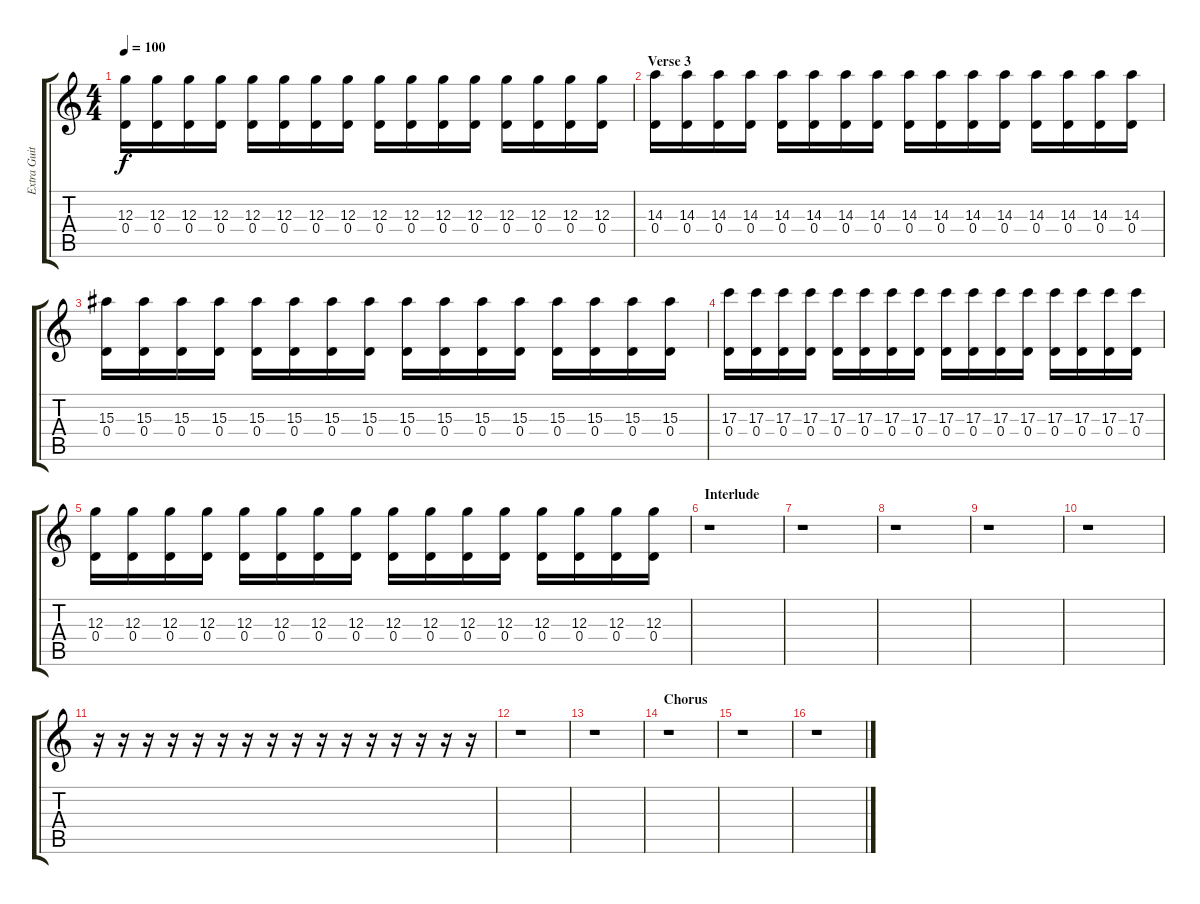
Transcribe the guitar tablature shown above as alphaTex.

\track ("Extra Guitar" "Extra Guit") {instrument distortionguitar}
\staff {score tabs}
\tuning (E4 B3 G3 D3 A2 E2) {hide}
\ts (4 4)
\tempo 100
\clef g2
\ks c
(12.3 0.4).16{dy f} (12.3 0.4).16 (12.3 0.4).16 (12.3 0.4).16 (12.3 0.4).16 (12.3 0.4).16 (12.3 0.4).16 (12.3 0.4).16 (12.3 0.4).16 (12.3 0.4).16 (12.3 0.4).16 (12.3 0.4).16 (12.3 0.4).16 (12.3 0.4).16 (12.3 0.4).16 (12.3 0.4).16 |
\section ("" "Verse 3")
(14.3 0.4).16 (14.3 0.4).16 (14.3 0.4).16 (14.3 0.4).16 (14.3 0.4).16 (14.3 0.4).16 (14.3 0.4).16 (14.3 0.4).16 (14.3 0.4).16 (14.3 0.4).16 (14.3 0.4).16 (14.3 0.4).16 (14.3 0.4).16 (14.3 0.4).16 (14.3 0.4).16 (14.3 0.4).16 |
(15.3 0.4).16 (15.3 0.4).16 (15.3 0.4).16 (15.3 0.4).16 (15.3 0.4).16 (15.3 0.4).16 (15.3 0.4).16 (15.3 0.4).16 (15.3 0.4).16 (15.3 0.4).16 (15.3 0.4).16 (15.3 0.4).16 (15.3 0.4).16 (15.3 0.4).16 (15.3 0.4).16 (15.3 0.4).16 |
(17.3 0.4).16 (17.3 0.4).16 (17.3 0.4).16 (17.3 0.4).16 (17.3 0.4).16 (17.3 0.4).16 (17.3 0.4).16 (17.3 0.4).16 (17.3 0.4).16 (17.3 0.4).16 (17.3 0.4).16 (17.3 0.4).16 (17.3 0.4).16 (17.3 0.4).16 (17.3 0.4).16 (17.3 0.4).16 |
(12.3 0.4).16 (12.3 0.4).16 (12.3 0.4).16 (12.3 0.4).16 (12.3 0.4).16 (12.3 0.4).16 (12.3 0.4).16 (12.3 0.4).16 (12.3 0.4).16 (12.3 0.4).16 (12.3 0.4).16 (12.3 0.4).16 (12.3 0.4).16 (12.3 0.4).16 (12.3 0.4).16 (12.3 0.4).16 |
\section ("" "Interlude")
r.1 |
r.1 |
r.1 |
r.1 |
r.1 |
r.16 r.16 r.16 r.16 r.16 r.16 r.16 r.16 r.16 r.16 r.16 r.16 r.16 r.16 r.16 r.16 |
r.1 |
r.1 |
\section ("" "Chorus")
r.1 |
r.1 |
r.1
